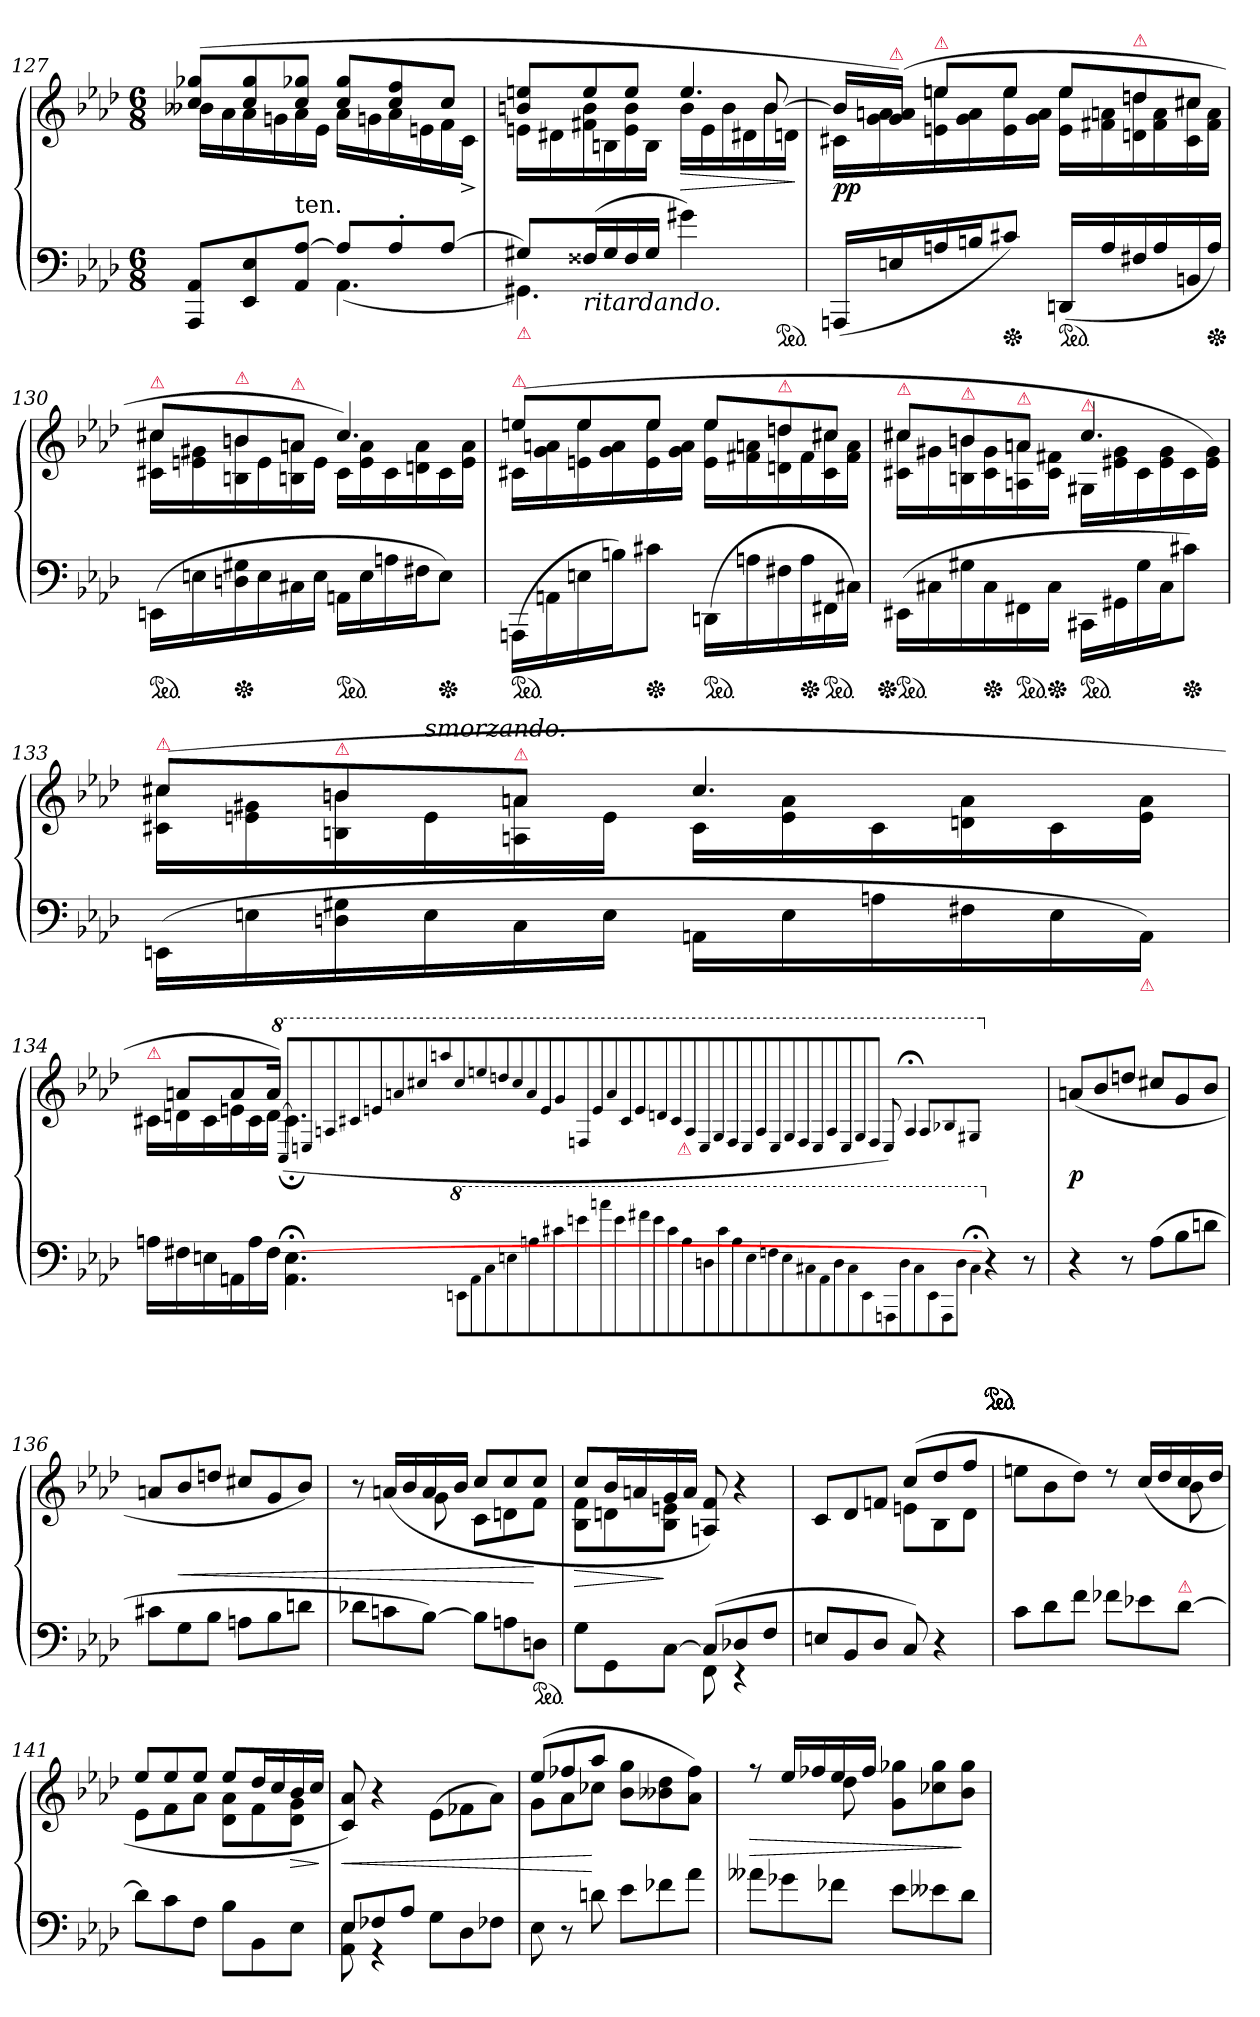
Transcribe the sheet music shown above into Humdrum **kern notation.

**kern	**kern	**dynam
*part1	*part1	*part1
*staff2	*staff1	*staff1/2
*clefF4	*clefG2	*
*k[b-e-a-d-]	*k[b-e-a-d-]	*
*f:	*f:	*
*M6/8	*M6/8	*
=127	=127	=127
*^	*^	*
8AAA- 8AA-L	4ryy	(>8cc 8gg-XL	16b--XLL	.
.	.	.	16a-	.
8EE- 8E-	.	8cc 8gg-	16a-	.
.	.	.	16gn	.
!LO:TX:a:t=ten.	!	!	!	!
8AA- [8A-J	8ryy	8cc 8gg-XJ	16a-	.
.	.	.	16e-JJ	.
8A-L]	[4.AA-	8cc 8gg-L	16a-LL	.
.	.	.	16gn	.
8A-'	.	8cc 8ff	16a-	.
.	.	.	16en	.
[8A-J	.	8ccJ	16f	.
.	.	.	16c^<JJ	.
=128	=128	=128	=128	=128
*	*	*	*^	*
!LO:TX:b:color=crimson:t=⚠	!	!	!	!	!
8G#XL]	4.GG#X]	8bn 8eenL	16enLL	4.ryy	.
.	.	.	16d#X	.	.
!LO:TX:b:i:t=ritardando.	!	!	!	!	!
(<16F##XL	.	8ee	16f#X 16b	.	.
16G#	.	.	16Bn	.	.
16F##	.	8eeJ	16e 16b	.	.
16G#JJ	.	.	16BJJ	.	.
4.ryy	4g#X)	4.ee	16bLL	4ryy	>
.	.	.	16e	.	.
.	.	.	16b	.	.
.	.	.	16d#X	.	.
.	8ryy	.	16b	[8b/	.
.	.	.	16dnJJ	.	.
*v	*v	*	*	*	*
*	*v	*v	*v	*
.	.	]
*ped	*	*
=129	=129	=129
*	*^	*
(>16AAAnLL	16bnLL]	16c#XLL	pp
!	!LO:TX:a:color=crimson:t=⚠	!	!
16En	(>16g 16anJJ)	16g 16an	.
!	!LO:TX:a:color=crimson:t=⚠	!	!
16An	8eenL	16en 16een	.
16BnJ	.	16g 16a	.
*Xped	*	*	*
8c#XJ)	8eeJ	16e 16ee	.
.	.	16g 16aJJ	.
*ped	*	*	*
(>16DDnLL	8eeL	16e 16eeLL	.
16A	.	16f#X 16an	.
!	!LO:TX:a:color=crimson:t=⚠	!	!
16F#X	8ddn	16dn 16ddn	.
16A	.	16f# 16a	.
16BBn	8cc#XJ	16c# 16cc#X	.
*Xped	*	*	*
16AJJ)	.	16f# 16aJJ	.
=130	=130	=130	=130
!	!LO:TX:a:color=crimson:t=⚠	!	!
*ped	*	*	*
(>16EEn\LL	8cc#XL	16c#X 16cc#XLL	.
16En\	.	16en 16g#X	.
!	!LO:TX:a:color=crimson:t=⚠	!	!
*Xped	*	*	*
16Dn\ 16G#X\	8bn	16Bn 16bn	.
16E\	.	16e	.
!	!LO:TX:a:color=crimson:t=⚠	!	!
16C#X\	8anJ	16Bn 16an	.
16E\JJ	.	16eJJ	.
*ped	*	*	*
16AAnLL	4.cc#)	16c#LL	.
16E	.	16e 16a	.
16An	.	16c#	.
16F#XJ	.	16dn 16a	.
*Xped	*	*	*
8EJ)	.	16c#	.
.	.	16e 16aJJ	.
=131	=131	=131	=131
!	!LO:TX:a:color=crimson:t=⚠	!	!
*ped	*	*	*
(>16AAAn\LL	(>8eenL	16c#XLL	.
16AAn\	.	16g 16an	.
16En\	8ee	16en 16ee	.
16Bn\J)	.	16g 16a	.
*Xped	*	*	*
8c#X\J	8eeJ	16e 16ee	.
.	.	16g 16aJJ	.
*ped	*	*	*
(>16DDn\LL	8eeL	16e 16eeLL	.
16An\	.	16f#X 16an	.
!	!LO:TX:a:color=crimson:t=⚠	!	!
16F#X\	8ddn	16dn 16ddn	.
*Xped	*	*	*
16A\	.	16f#	.
*ped	*	*	*
16FF#X\	8cc#XJ	16c# 16cc#X	.
16C#X\JJ)	.	16f# 16aJJ	.
=132	=132	=132	=132
!	!LO:TX:a:color=crimson:t=⚠	!	!
*Xped	*	*	*
*ped	*	*	*
(>16EE#X\LL	8cc#XL	16c#X 16cc#XLL	.
16C#X\	.	16g#X	.
!	!LO:TX:a:color=crimson:t=⚠	!	!
16G#X\	8bn	16Bn 16bn	.
*Xped	*	*	*
16C#\	.	16c# 16g#	.
!	!LO:TX:a:color=crimson:t=⚠	!	!
*ped	*	*	*
16FF#X\	8anJ	16An 16an	.
*Xped	*	*	*
16C#\JJ	.	16c# 16f#XJJ	.
!	!LO:TX:a:color=crimson:t=⚠	!	!
*ped	*	*	*
16CC#X\LL	4.cc#	16G#X/LL	.
16GG#X\	.	16e#X\ 16g#\	.
16G#\	.	16c#\	.
16C#\J	.	16e#\ 16g#\	.
*Xped	*	*	*
8c#X\J)	.	16c#\	.
.	.	16e#\ 16g#\JJ)	.
=133	=133	=133	=133
!	!LO:TX:a:color=crimson:t=⚠	!	!
(>16EEn\LL	(>8cc#XL	16c#X 16cc#XLL	.
16En\	.	16en 16g#X	.
!	!LO:TX:a:color=crimson:t=⚠	!	!
16Dn\ 16G#X\	8bn	16Bn 16bn	.
!	!	!LO:TX:a:i:t=smorzando.	!
16E\	.	16e	.
!	!LO:TX:a:color=crimson:t=⚠	!	!
16C\	8anJ	16An 16an	.
16E\JJ	.	16eJJ	.
16AAnLL	4.cc#	16c#LL	.
16E	.	16e 16a	.
16An	.	16c#	.
16F#X	.	16dn 16a	.
16E	.	16c#	.
!LO:TX:b:color=crimson:t=⚠	!	!	!
16AAJJ)	.	16e 16aJJ	.
=134	=134	=134	=134
!	!LO:TX:a:color=crimson:t=⚠	!	!
*	*	*^	*
16AnLL	16ryy	16c#XLL	2ryy	.
16F#X	8anL	16dn	.	.
16En	.	16c#	.	.
16AAn	8a	16en	.	.
16A	.	16c#	.	.
16F#JJ	16aJk)	16dJJ	.	.
4.AA;<\ [>4.E;<\	4.ryy	[<4.c#;<\	.	.
.	.	.	16ryy	.
!	!	!	!LO:TX:b:i:color=crimson:t=⚠	!
.	.	.	8.ryy	.
*	*8va	*	*	*
.	(>8qqc#L]	.	.	.
.	8qqen	.	.	.
.	8qqan	.	.	.
.	8qqcc#X	.	.	.
.	8qqeen	.	.	.
.	8qqaan	.	.	.
.	8qqccc#X	.	.	.
.	8qqaaan	.	.	.
*8va	*	*	*	*
8qqEL	8qqccc#	.	.	.
8qqA	8qeeen	.	.	.
8qqc	8qqdddn	.	.	.
8qqen	8qqccc#	.	.	.
8qqan	8qqaa	.	.	.
8qqcc#X	8qqee	.	.	.
8qqeen	8qqgg	.	.	.
8qqaan	8qqfn	.	.	.
8qqee\	8qqee	.	.	.
8qqff#X	8qqaa	.	.	.
8qqee\	8qqcc#	.	.	.
8qqcc#	8qee	.	.	.
8qqa\	8qqddn	.	.	.
8qqdn	8qqcc#	.	.	.
8qqcc#	8qqa	.	.	.
8qqa\	8qqe	.	.	.
8qqe\	8qg	.	.	.
8qqf\	8qqf	.	.	.
8qqe\	8qqe	.	.	.
8qqc#X	8qqa	.	.	.
8qqA	8qqe	.	.	.
8qqd	8qg	.	.	.
8qqc#	8qqf	.	.	.
8qqE	8qqe	.	.	.
8qqAA	8qqa	.	.	.
8qqd	8qqe	.	.	.
8qqc#	8qg	.	.	.
8qqE	8qqfJ	.	.	.
8qqAA	8qqe)	.	.	.
8qqdJ	[4qqa;<	.	.	.
4qqc#;<\	8qqaL]	.	.	.
*X8va	*	*	*	*
4qqr	8qqb-X	.	.	.
8qqr	8qqg#XJ	.	.	.
.	.	.	.	] ]
!	!LO:TX:a:color=crimson:t=⚠	!	!	!
!	!LO:TX:a:color=crimson:t=⚠	!	!	!
!	!LO:TX:a:color=crimson:t=⚠	!	!	!
!	!LO:TX:a:color=crimson:t=⚠	!	!	!
!	!LO:TX:a:color=crimson:t=⚠	!	!	!
!	!LO:TX:a:color=crimson:t=⚠	!	!	!
!	!LO:TX:a:color=crimson:t=⚠	!	!	!
!	!LO:TX:a:color=crimson:t=⚠	!	!	!
!LO:TX:b:i:color=crimson:t=⚠	!	!	!	!
*ped	*	*	*	*
*ped	*	*	*	*
*ped	*	*	*	*
*ped	*	*	*	*
*ped	*	*	*	*
*	*v	*v	*v	*
=135	=135	=135
*	*X8va	*
*	*^	*
*	*	*^	*
!	!LO:TX:b:color=crimson:t=⚠	!	!	!
!	!LO:TX:a:i:t=legato.	!	!	!
*	*v	*v	*v	*
4r	(>8an/L	p
.	8b-/	.
8r	8ddn/J	.
(>8A-L	8cc#XL	.
8B-	8g	.
8dnJ	8b-J	.
=136	=136	=136
8c#XL	8an/L	.
8G	8b-/	<
8B-J	8ddn/J	.
8AnL	8cc#XL	.
8B-	8g	.
8dnJ	8b-J)	.
=137	=137	=137
*	*^	*
8d-XL	8r	4ryy	.
8cn	(>16anLL	.	.
.	16b-	.	.
[8B-J)	16a	8g	.
.	16b-JJ	.	.
8B-L]	8ccL	8cL	.
8An	8cc	8dn	.
*ped	*	*	*
8DnJ	8ccJ	8fJ	[
=138	=138	=138	=138
*^	*	*	*
4.ryy	8G\L	8ccL	8B- 8fL	>
.	8GG\	16b-L	8dn	.
.	.	16an	.	.
.	[>8C\J	16g	8B- 8enJ	]
.	.	16aJJ	.	.
(>8CL]	8FF	8An 8f)	4.ryy	.
8D-X	4rEE	4r	.	.
8FJ	.	.	.	.
*v	*v	*	*	*
=139	=139	=139	=139
8EnL	8cL	4.ryy	.
8BB-	8d-	.	.
8D-J	8fnJ	.	.
8C)	(>8ccL	8enL	.
4r	8dd-	8B-	.
.	8ffJ	8d-J	.
=140	=140	=140	=140
8c\L	8eenL	4.ryy	.
8d-\	8b-	.	.
8f\J	8dd-J)	.	.
8f-XL	8rdd	4ryy	.
8e-X	(>16ccLL	.	.
.	16dd-	.	.
!LO:TX:a:color=crimson:t=⚠	!	!	!
[8d-\J	16cc	8b-	.
.	16dd-JJ	.	.
=141	=141	=141	=141
8d-L]	8ee-L	8e-L	.
8c	8ee-	8f	.
8FJ	8ee-J	8a-J	.
8B-L	8ee-L	8d- 8a-L	.
8BB-	16dd-L	8f	.
.	16cc	.	.
8E-J	16b-	8d- 8gJ	>
.	16ccJJ	.	.
*	*v	*v	*
.	.	]
=142	=142	=142
*^	*	*
8E-L	8AA- 8E-	8c 8a-)	<
8F-X	4rGG	4r	.
8A-J	.	.	.
4.ryy	8GL	(>8e-\L	.
.	8D-	8f-X\	.
.	8F-XJ	8a-\J)	.
*v	*v	*	*
=143	=143	=143
*	*^	*
8E-	(>8ee-L	8gL	.
8r	8ff-X	8a-	.
8dn\	8aa-J	8cc-XJ	[
8e-\L	8b- 8ggL	4.ryy	.
8f-X	8b--X 8dd-	.	.
8a-\J	8a- 8ff-J)	.	.
=144	=144	=144	=144
8a--X\L	8rff	4ryy	>
8g-X	16ee-LL	.	.
.	16ff-X	.	.
8f-XJ	16ee-	8dd-	.
.	16ff-JJ	.	.
8e-\L	8g 8gg-XL	4.ryy	.
8e--X\	8cc-X 8gg-	.	.
8d-\J	8b- 8gg-J	.	]
*	*v	*v	*
=	=	=
*-	*-	*-
